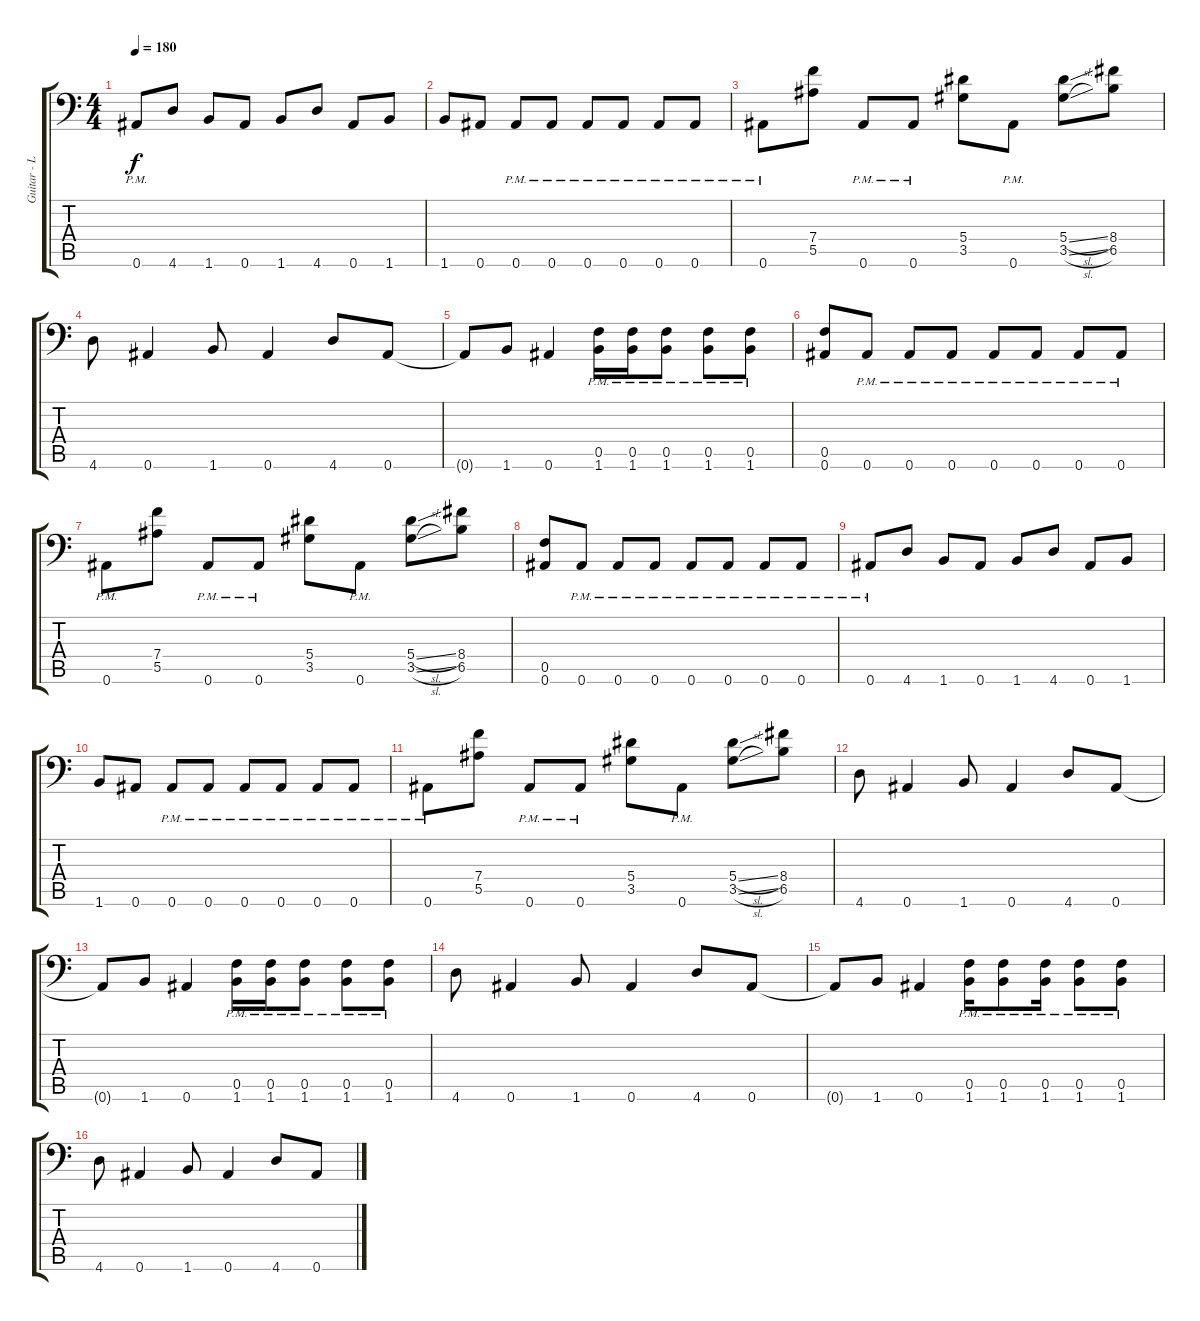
\track ("Guitar - Left" "Guitar - L") {mute instrument distortionguitar}
\staff {score tabs}
\tuning (C4 G3 Eb3 Bb2 F2 Bb1) {hide}
\ts (4 4)
\tempo 180
\clef f4
\ks c
0.6{pm}.8{dy f} 4.6.8 1.6.8 0.6.8 1.6.8 4.6.8 0.6.8 1.6.8 |
1.6.8 0.6.8 0.6{pm}.8 0.6{pm}.8 0.6{pm}.8 0.6{pm}.8 0.6{pm}.8 0.6{pm}.8 |
0.6{pm}.8 (7.4 5.5).8 0.6{pm}.8 0.6{pm}.8 (5.4 3.5).8 0.6{pm}.8 (5.4{sl} 3.5{sl}).8 (8.4 6.5).8 |
4.6.8 0.6.4 1.6.8 0.6.4 4.6.8 0.6.8 |
0.6{t}.8 1.6.8 0.6.4 (0.5{pm} 1.6{pm}).16 (0.5{pm} 1.6{pm}).16 (0.5{pm} 1.6{pm}).8 (0.5{pm} 1.6{pm}).8 (0.5{pm} 1.6{pm}).8 |
(0.5 0.6).8 0.6{pm}.8 0.6{pm}.8 0.6{pm}.8 0.6{pm}.8 0.6{pm}.8 0.6{pm}.8 0.6{pm}.8 |
0.6{pm}.8 (7.4 5.5).8 0.6{pm}.8 0.6{pm}.8 (5.4 3.5).8 0.6{pm}.8 (5.4{sl} 3.5{sl}).8 (8.4 6.5).8 |
(0.5 0.6).8 0.6{pm}.8 0.6{pm}.8 0.6{pm}.8 0.6{pm}.8 0.6{pm}.8 0.6{pm}.8 0.6{pm}.8 |
0.6{pm}.8 4.6.8 1.6.8 0.6.8 1.6.8 4.6.8 0.6.8 1.6.8 |
1.6.8 0.6.8 0.6{pm}.8 0.6{pm}.8 0.6{pm}.8 0.6{pm}.8 0.6{pm}.8 0.6{pm}.8 |
0.6{pm}.8 (7.4 5.5).8 0.6{pm}.8 0.6{pm}.8 (5.4 3.5).8 0.6{pm}.8 (5.4{sl} 3.5{sl}).8 (8.4 6.5).8 |
4.6.8 0.6.4 1.6.8 0.6.4 4.6.8 0.6.8 |
0.6{t}.8 1.6.8 0.6.4 (0.5{pm} 1.6{pm}).16 (0.5{pm} 1.6{pm}).16 (0.5{pm} 1.6{pm}).8 (0.5{pm} 1.6{pm}).8 (0.5{pm} 1.6{pm}).8 |
4.6.8 0.6.4 1.6.8 0.6.4 4.6.8 0.6.8 |
0.6{t}.8 1.6.8 0.6.4 (0.5{pm} 1.6{pm}).16 (0.5{pm} 1.6{pm}).8 (0.5{pm} 1.6{pm}).16 (0.5{pm} 1.6{pm}).8 (0.5{pm} 1.6{pm}).8 |
4.6.8 0.6.4 1.6.8 0.6.4 4.6.8 0.6.8
